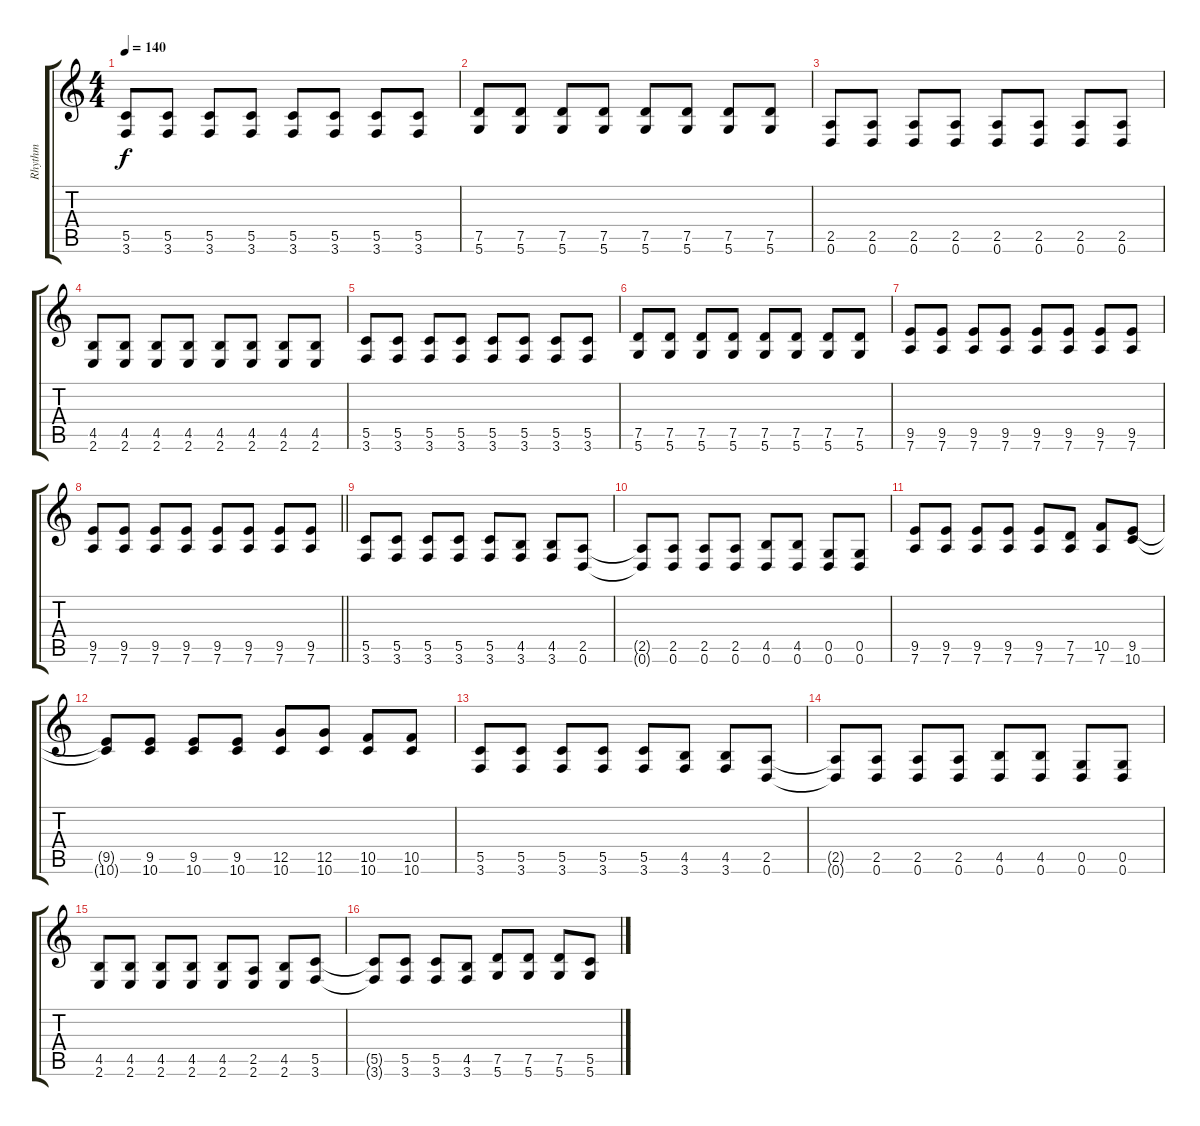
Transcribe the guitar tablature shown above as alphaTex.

\track ("Rhythm" "Rhythm") {instrument distortionguitar}
\staff {score tabs}
\tuning (D4 A3 F3 C3 G2 D2) {hide}
\ts (4 4)
\tempo 140
\clef g2
\ks c
(5.5 3.6).8{dy f} (5.5 3.6).8 (5.5 3.6).8 (5.5 3.6).8 (5.5 3.6).8 (5.5 3.6).8 (5.5 3.6).8 (5.5 3.6).8 |
(7.5 5.6).8 (7.5 5.6).8 (7.5 5.6).8 (7.5 5.6).8 (7.5 5.6).8 (7.5 5.6).8 (7.5 5.6).8 (7.5 5.6).8 |
(2.5 0.6).8 (2.5 0.6).8 (2.5 0.6).8 (2.5 0.6).8 (2.5 0.6).8 (2.5 0.6).8 (2.5 0.6).8 (2.5 0.6).8 |
(4.5 2.6).8 (4.5 2.6).8 (4.5 2.6).8 (4.5 2.6).8 (4.5 2.6).8 (4.5 2.6).8 (4.5 2.6).8 (4.5 2.6).8 |
(5.5 3.6).8 (5.5 3.6).8 (5.5 3.6).8 (5.5 3.6).8 (5.5 3.6).8 (5.5 3.6).8 (5.5 3.6).8 (5.5 3.6).8 |
(7.5 5.6).8 (7.5 5.6).8 (7.5 5.6).8 (7.5 5.6).8 (7.5 5.6).8 (7.5 5.6).8 (7.5 5.6).8 (7.5 5.6).8 |
(9.5 7.6).8 (9.5 7.6).8 (9.5 7.6).8 (9.5 7.6).8 (9.5 7.6).8 (9.5 7.6).8 (9.5 7.6).8 (9.5 7.6).8 |
\barLineRight lightlight
(9.5 7.6).8 (9.5 7.6).8 (9.5 7.6).8 (9.5 7.6).8 (9.5 7.6).8 (9.5 7.6).8 (9.5 7.6).8 (9.5 7.6).8 |
\section ("" "")
(5.5 3.6).8 (5.5 3.6).8 (5.5 3.6).8 (5.5 3.6).8 (5.5 3.6).8 (4.5 3.6).8 (4.5 3.6).8 (2.5 0.6).8 |
(2.5{t} 0.6{t}).8 (2.5 0.6).8 (2.5 0.6).8 (2.5 0.6).8 (4.5 0.6).8 (4.5 0.6).8 (0.5 0.6).8 (0.5 0.6).8 |
(9.5 7.6).8 (9.5 7.6).8 (9.5 7.6).8 (9.5 7.6).8 (9.5 7.6).8 (7.5 7.6).8 (10.5 7.6).8 (9.5 10.6).8 |
(9.5{t} 10.6{t}).8 (9.5 10.6).8 (9.5 10.6).8 (9.5 10.6).8 (12.5 10.6).8 (12.5 10.6).8 (10.5 10.6).8 (10.5 10.6).8 |
(5.5 3.6).8 (5.5 3.6).8 (5.5 3.6).8 (5.5 3.6).8 (5.5 3.6).8 (4.5 3.6).8 (4.5 3.6).8 (2.5 0.6).8 |
(2.5{t} 0.6{t}).8 (2.5 0.6).8 (2.5 0.6).8 (2.5 0.6).8 (4.5 0.6).8 (4.5 0.6).8 (0.5 0.6).8 (0.5 0.6).8 |
(4.5 2.6).8 (4.5 2.6).8 (4.5 2.6).8 (4.5 2.6).8 (4.5 2.6).8 (2.5 2.6).8 (4.5 2.6).8 (5.5 3.6).8 |
(5.5{t} 3.6{t}).8 (5.5 3.6).8 (5.5 3.6).8 (4.5 3.6).8 (7.5 5.6).8 (7.5 5.6).8 (7.5 5.6).8 (5.5 5.6).8
